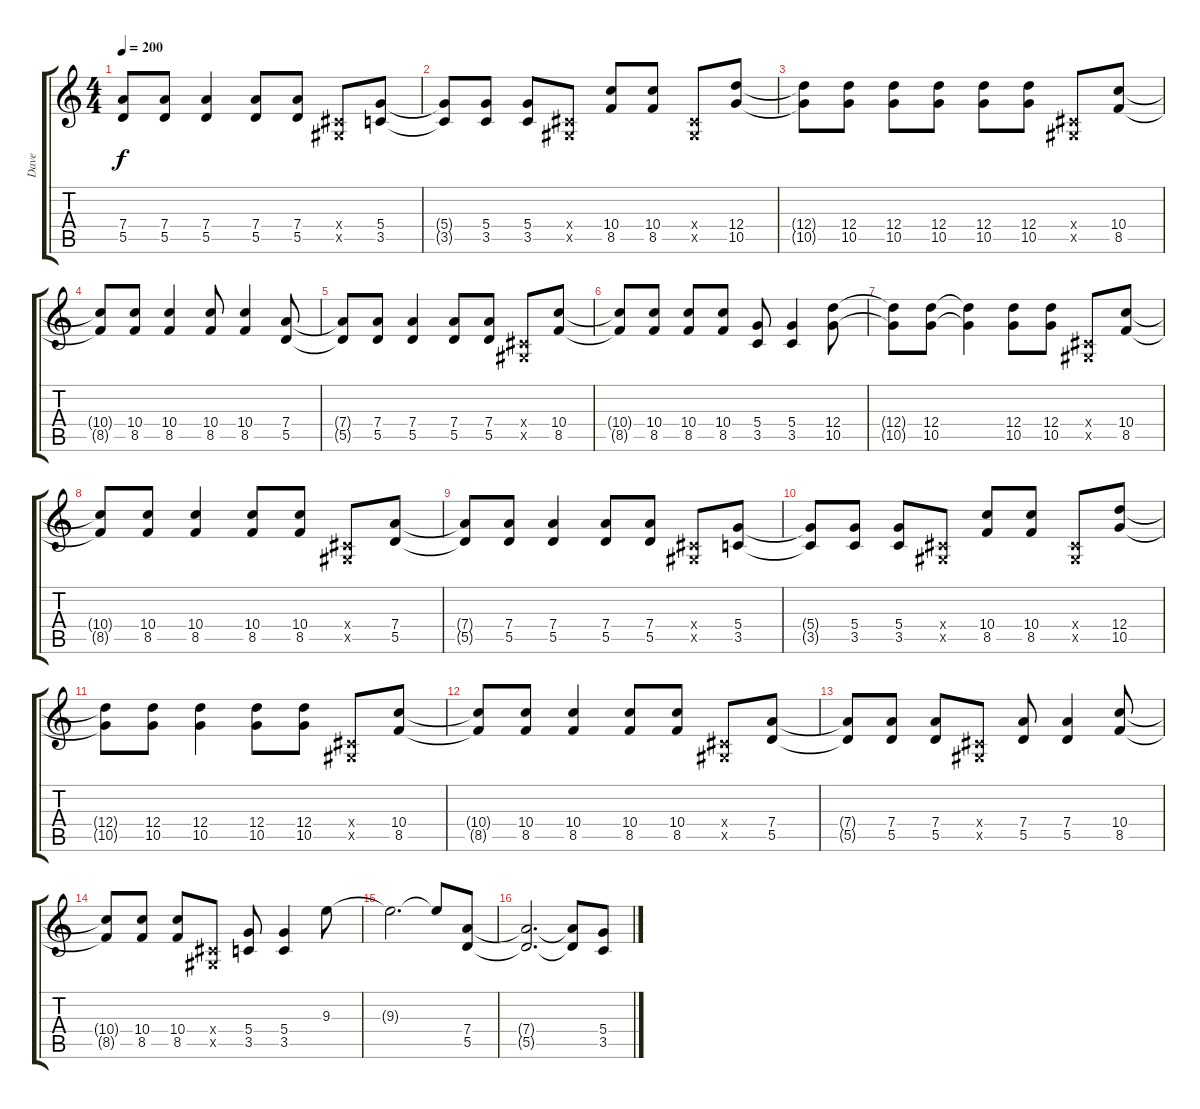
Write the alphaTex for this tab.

\track ("Dave " "Dave ") {instrument distortionguitar}
\staff {score tabs}
\tuning (E4 B3 G3 D3 A2 E2) {hide}
\ts (4 4)
\tempo 200
\clef g2
\ks c
(7.4{t} 5.5{t}).8{dy f} (7.4 5.5).8 (7.4 5.5).4 (7.4 5.5).8 (7.4 5.5).8 (-1.4{x} -1.5{x}).8 (5.4 3.5).8 |
(5.4{t} 3.5{t}).8 (5.4 3.5).8 (5.4 3.5).8 (-1.4{x} -1.5{x}).8 (10.4 8.5).8 (10.4 8.5).8 (-1.4{x} -1.5{x}).8 (12.4 10.5).8 |
(12.4{t} 10.5{t}).8 (12.4 10.5).8 (12.4 10.5).8 (12.4 10.5).8 (12.4 10.5).8 (12.4 10.5).8 (-1.4{x} -1.5{x}).8 (10.4 8.5).8 |
(10.4{t} 8.5{t}).8 (10.4 8.5).8 (10.4 8.5).4 (10.4 8.5).8 (10.4 8.5).4 (7.4 5.5).8 |
(7.4{t} 5.5{t}).8 (7.4 5.5).8 (7.4 5.5).4 (7.4 5.5).8 (7.4 5.5).8 (-1.4{x} -1.5{x}).8 (10.4 8.5).8 |
(10.4{t} 8.5{t}).8 (10.4 8.5).8 (10.4 8.5).8 (10.4 8.5).8 (5.4 3.5).8 (5.4 3.5).4 (12.4 10.5).8 |
(12.4{t} 10.5{t}).8 (12.4 10.5).8 (12.4{t} 10.5{t}).4 (12.4 10.5).8 (12.4 10.5).8 (-1.4{x} -1.5{x}).8 (10.4 8.5).8 |
(10.4{t} 8.5{t}).8 (10.4 8.5).8 (10.4 8.5).4 (10.4 8.5).8 (10.4 8.5).8 (-1.4{x} -1.5{x}).8 (7.4 5.5).8 |
(7.4{t} 5.5{t}).8 (7.4 5.5).8 (7.4 5.5).4 (7.4 5.5).8 (7.4 5.5).8 (-1.4{x} -1.5{x}).8 (5.4 3.5).8 |
(5.4{t} 3.5{t}).8 (5.4 3.5).8 (5.4 3.5).8 (-1.4{x} -1.5{x}).8 (10.4 8.5).8 (10.4 8.5).8 (-1.4{x} -1.5{x}).8 (12.4 10.5).8 |
(12.4{t} 10.5{t}).8 (12.4 10.5).8 (12.4 10.5).4 (12.4 10.5).8 (12.4 10.5).8 (-1.4{x} -1.5{x}).8 (10.4 8.5).8 |
(10.4{t} 8.5{t}).8 (10.4 8.5).8 (10.4 8.5).4 (10.4 8.5).8 (10.4 8.5).8 (-1.4{x} -1.5{x}).8 (7.4 5.5).8 |
(7.4{t} 5.5{t}).8 (7.4 5.5).8 (7.4 5.5).8 (-1.4{x} -1.5{x}).8 (7.4 5.5).8 (7.4 5.5).4 (10.4 8.5).8 |
(10.4{t} 8.5{t}).8 (10.4 8.5).8 (10.4 8.5).8 (-1.4{x} -1.5{x}).8 (5.4 3.5).8 (5.4 3.5).4 9.3.8 |
9.3{t}.2{d} 9.3{t}.8 (7.4 5.5).8 |
(7.4{t} 5.5{t}).2{d} (7.4{t} 5.5{t}).8 (5.4 3.5).8
